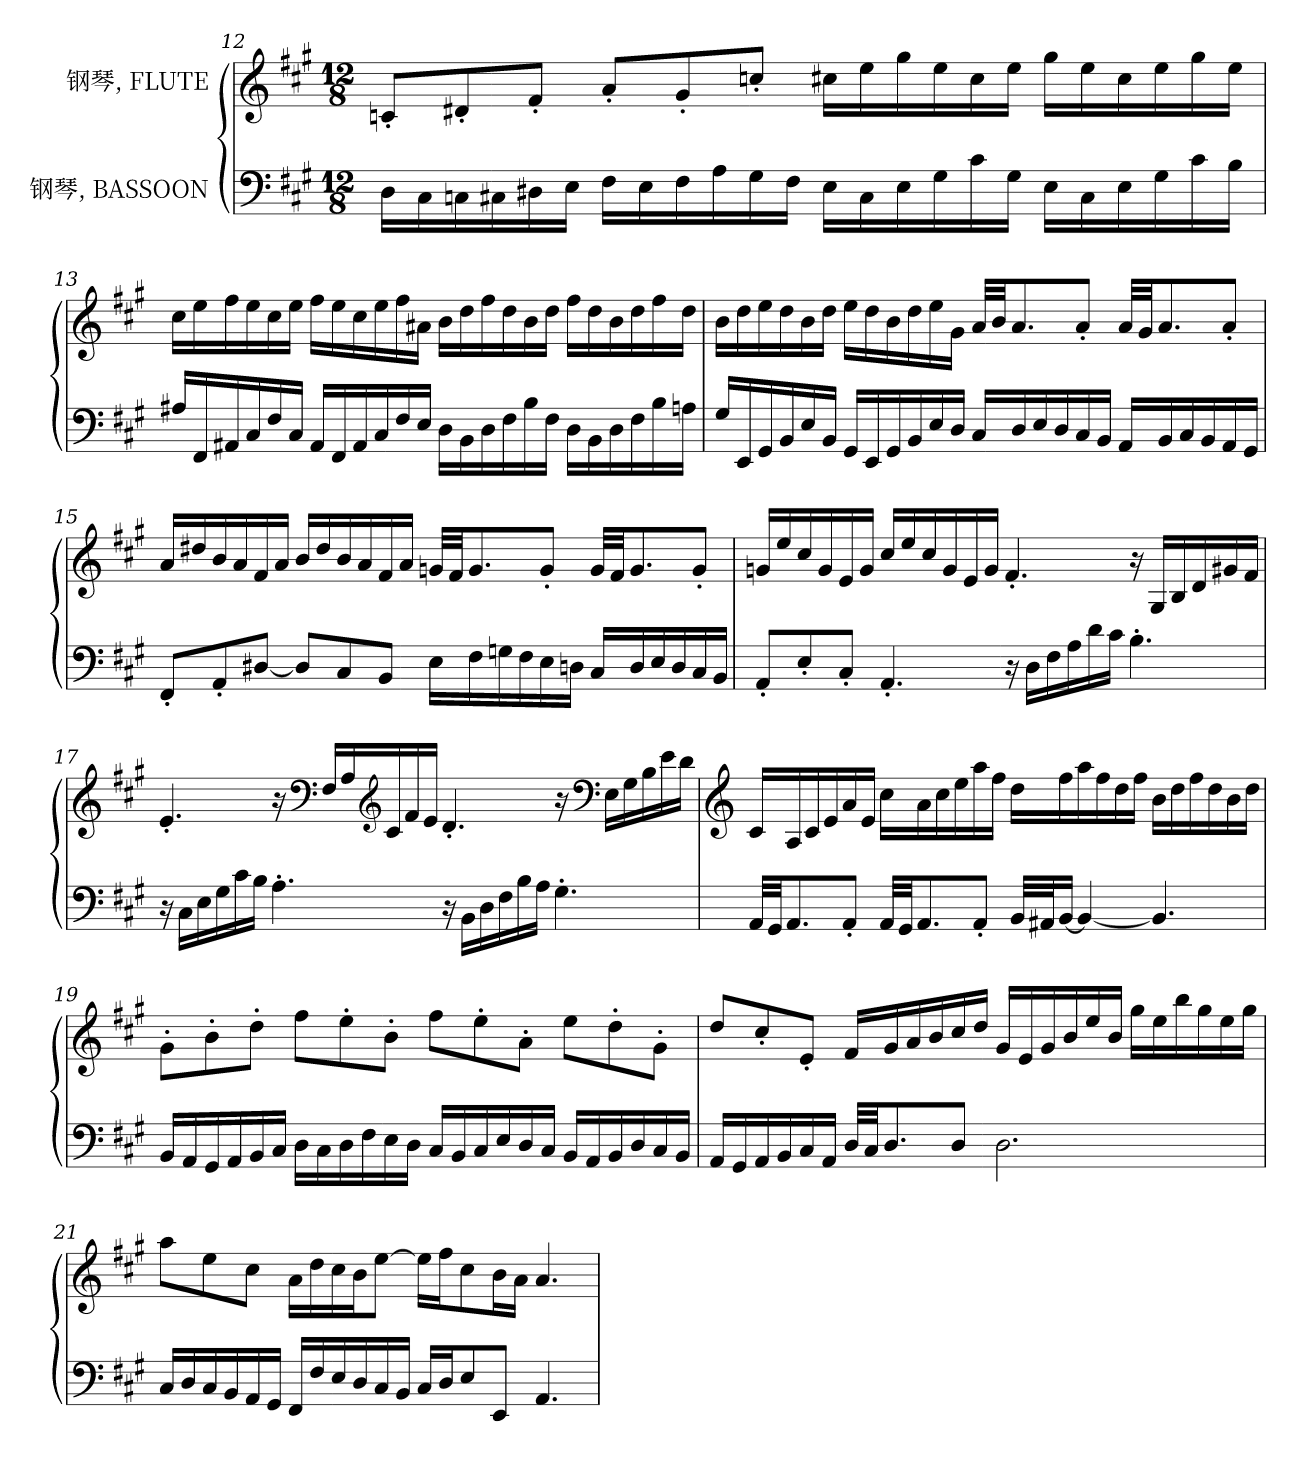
**kern	**kern
*part2	*part1
*staff2	*staff1
*I"钢琴, BASSOON	*I"钢琴, FLUTE
!!LO:LB:g=z
*clefF4	*clefG2
*k[f#c#g#]	*k[f#c#g#]
*M12/8	*M12/8
=12	=12
16D\LL	8cn'/L
16C#\	.
16Cn\	8d#X'/
16C#X\	.
16D#X\	8f#'/J
16E\JJ	.
16F#\LL	8a'/L
16E\	.
16F#\	8g#'/
16A\	.
16G#\	8ccn'/J
16F#\JJ	.
16E\LL	16cc#X\LL
16C#\	16ee\
16E\	16gg#\
16G#\	16ee\
16c#\	16cc#\
16G#\JJ	16ee\JJ
16E\LL	16gg#\LL
16C#\	16ee\
16E\	16cc#\
16G#\	16ee\
16c#\	16gg#\
16B\JJ	16ee\JJ
!!LO:PB:g=z
=13	=13
16A#X/LL	16cc#\LL
16FF#/	16ee\
16AA#X/	16ff#\
16C#/	16ee\
16F#/	16cc#\
16C#/JJ	16ee\JJ
16AA#/LL	16ff#\LL
16FF#/	16ee\
16AA#/	16cc#\
16C#/	16ee\
16F#/	16ff#\
16E/JJ	16a#X\JJ
16D\LL	16b\LL
16BB\	16dd\
16D\	16ff#\
16F#\	16dd\
16B\	16b\
16F#\JJ	16dd\JJ
16D\LL	16ff#\LL
16BB\	16dd\
16D\	16b\
16F#\	16dd\
16B\	16ff#\
16An\JJ	16dd\JJ
!!LO:LB:g=z
=14	=14
16G#/LL	16b\LL
16EE/	16dd\
16GG#/	16ee\
16BB/	16dd\
16E/	16b\
16BB/JJ	16dd\JJ
16GG#/LL	16ee\LL
16EE/	16dd\
16GG#/	16b\
16BB/	16dd\
16E/	16ee\
16D/JJ	16g#\JJ
16C#/LL	32a/LLL
.	32b/JJ
16D/	8.a/
16E/	.
16D/	.
16C#/	8a'/J
16BB/JJ	.
16AA/LL	32a/LLL
.	32g#/JJ
16BB/	8.a/
16C#/	.
16BB/	.
16AA/	8a'/J
16GG#/JJ	.
!!LO:LB:g=z
=15	=15
8FF#'/L	16a/LL
.	16dd#X/
8AA'/	16b/
.	16a/
[8D#X/J	16f#/
.	16a/JJ
8D#/L]	16b/LL
.	16dd#/
8C#/	16b/
.	16a/
8BB/J	16f#/
.	16a/JJ
16E\LL	32gn/LLL
.	32f#/JJ
16F#\	8.g/
16Gn\	.
16F#\	.
16E\	8g'/J
16Dn\JJ	.
16C#/LL	32g/LLL
.	32f#/JJ
16D/	8.g/
16E/	.
16D/	.
16C#/	8g'/J
16BB/JJ	.
!!LO:LB:g=z
=16	=16
8AA'/L	16gn/LL
.	16ee/
8E'/	16cc#/
.	16g/
8C#'/J	16e/
.	16g/JJ
4.AA'/	16cc#/LL
.	16ee/
.	16cc#/
.	16g/
.	16e/
.	16g/JJ
16r	4.f#'/
16D\LL	.
16F#\	.
16A\	.
16d\	.
16c#\JJ	.
4.B'\	16r
.	16G#/LL
.	16B/
.	16d/
.	16g#X/
.	16f#/JJ
!!LO:LB:g=z
=17	=17
16r	4.e'/
16C#\LL	.
16E\	.
16G#\	.
16c#\	.
16B\JJ	.
4.A'\	16r
*	*clefF4
.	16F#/LL
.	16A/
*	*clefG2
.	16c#/
.	16f#/
.	16e/JJ
16r	4.d'/
16BB\LL	.
16D\	.
16F#\	.
16B\	.
16A\JJ	.
4.G#'\	16r
*	*clefF4
.	16E\LL
.	16G#\
.	16B\
.	16e\
.	16d\JJ
!!LO:LB:g=z
=18	=18
*	*clefG2
32AA/LLL	16c#/LL
32GG#/JJ	.
8.AA/	16A/
.	16c#/
.	16e/
8AA'/J	16a/
.	16e/JJ
32AA/LLL	16cc#\LL
32GG#/JJ	.
8.AA/	16a\
.	16cc#\
.	16ee\
8AA'/J	16aa\
.	16ff#\JJ
32BB/LLL	16dd\LL
32AA#X/J	.
[16BB/JJ	16ff#\
4BB/_	16aa\
.	16ff#\
.	16dd\
.	16ff#\JJ
4.BB/]	16b\LL
.	16dd\
.	16ff#\
.	16dd\
.	16b\
.	16dd\JJ
!!LO:PB:g=z
=19	=19
16BB/LL	8g#'\L
16AA/	.
16GG#/	8b'\
16AA/	.
16BB/	8dd'\J
16C#/JJ	.
16D\LL	8ff#\L
16C#\	.
16D\	8ee'\
16F#\	.
16E\	8b'\J
16D\JJ	.
16C#/LL	8ff#\L
16BB/	.
16C#/	8ee'\
16E/	.
16D/	8a'\J
16C#/JJ	.
16BB/LL	8ee\L
16AA/	.
16BB/	8dd'\
16D/	.
16C#/	8g#'\J
16BB/JJ	.
!!LO:LB:g=z
=20	=20
16AA/LL	8dd/L
16GG#/	.
16AA/	8cc#'/
16BB/	.
16C#/	8e'/J
16AA/JJ	.
32D/LLL	16f#/LL
32C#/JJ	.
8.D/	16g#/
.	16a/
.	16b/
8D/J	16cc#/
.	16dd/JJ
2.D\	16g#/LL
.	16e/
.	16g#/
.	16b/
.	16ee/
.	16b/JJ
.	16gg#\LL
.	16ee\
.	16bb\
.	16gg#\
.	16ee\
.	16gg#\JJ
=21	=21
16C#/LL	8aa\L
16D/	.
*	*MM73
16C#/	8ee\
16BB/	.
16AA/	8cc#\J
16GG#/JJ	.
*	*MM61
16FF#/LL	16a\LL
16F#/	16dd\
16E/	16cc#\
16D/	16b\J
16C#/	[8ee\J
16BB/JJ	.
16C#/LL	16ee\LL]
16D/J	16ff#\J
8E/	8cc#\
8EE/J	16b\L
.	16a\JJ
4.AA/	4.a/
=	=
*-	*-
